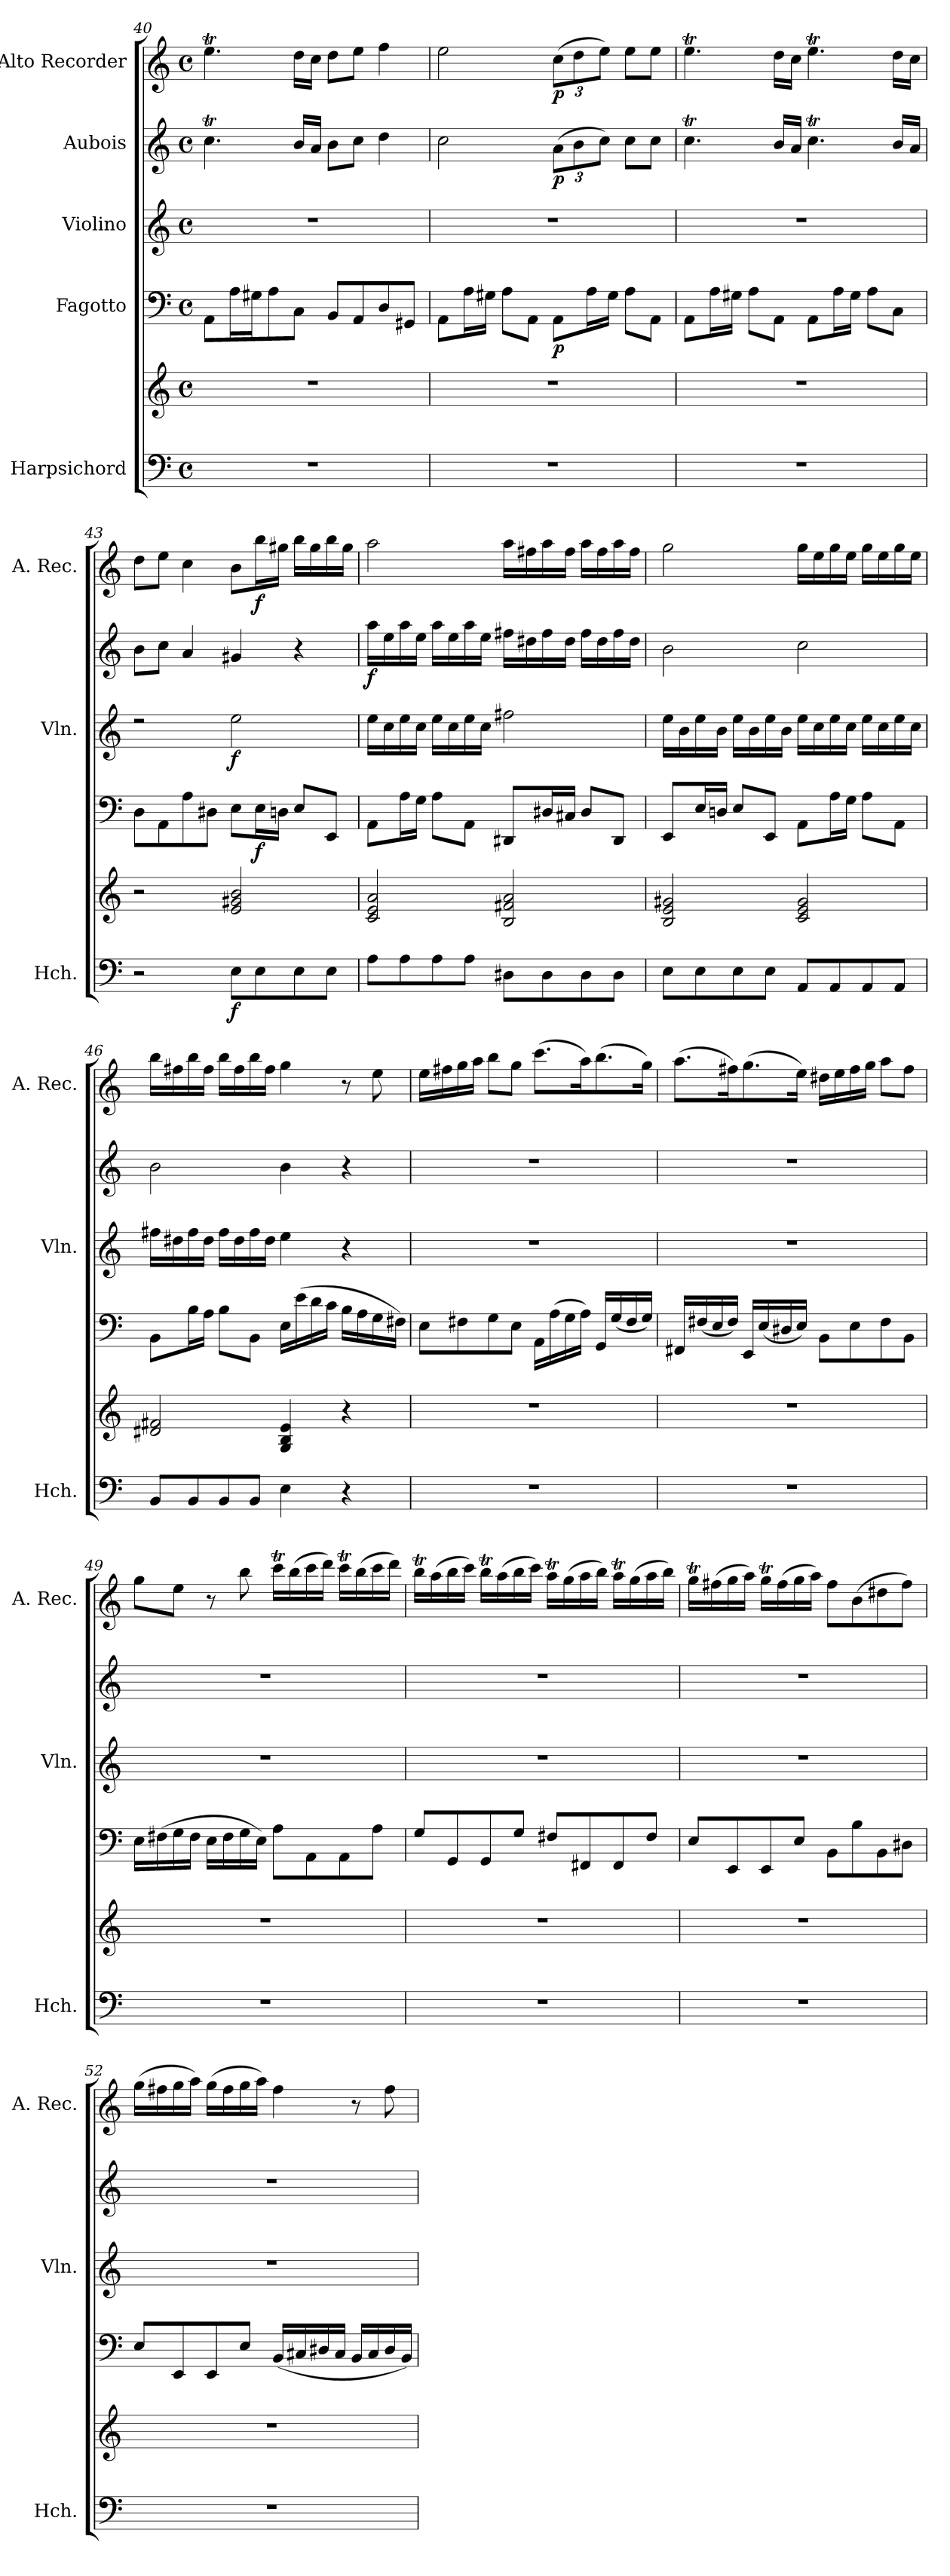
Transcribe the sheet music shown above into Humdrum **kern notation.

**kern	**kern	**dynam	**kern	**dynam	**kern	**dynam	**kern	**dynam	**kern	**dynam
*part5	*part5	*part5	*part4	*part4	*part3	*part3	*part2	*part2	*part1	*part1
*staff6	*staff5	*staff5/6	*staff4	*staff4	*staff3	*staff3	*staff2	*staff2	*staff1	*staff1
*I"Harpsichord	*	*	*I"Fagotto	*	*I"Violino	*	*I"Aubois	*	*I"Alto Recorder	*
*I'Hch.	*	*	*	*	*I'Vln.	*	*	*	*I'A. Rec.	*
*clefF4	*clefG2	*	*clefF4	*	*clefG2	*	*clefG2	*	*clefG2	*
*k[]	*k[]	*	*k[]	*	*k[]	*	*k[]	*	*k[]	*
*M4/4	*M4/4	*	*M4/4	*	*M4/4	*	*M4/4	*	*M4/4	*
*met(c)	*met(c)	*	*met(c)	*	*met(c)	*	*met(c)	*	*met(c)	*
=40	=40	=40	=40	=40	=40	=40	=40	=40	=40	=40
1r	1r	.	8AA\L	.	1r	.	4.ccT\	.	4.eet\	.
.	.	.	16A\L	.	.	.	.	.	.	.
.	.	.	16G#X\J	.	.	.	.	.	.	.
.	.	.	8A\	.	.	.	.	.	.	.
.	.	.	8C\J	.	.	.	16b/LL	.	16dd\LL	.
.	.	.	.	.	.	.	16a/JJ	.	16cc\JJ	.
.	.	.	8BB/L	.	.	.	8b\L	.	8dd\L	.
.	.	.	8AA/	.	.	.	8cc\J	.	8ee\J	.
.	.	.	8D/	.	.	.	4dd\	.	4ff\	.
.	.	.	8GG#X/J	.	.	.	.	.	.	.
=41	=41	=41	=41	=41	=41	=41	=41	=41	=41	=41
1r	1r	.	8AA\L	.	1r	.	2cc\	.	2ee\	.
.	.	.	16A\L	.	.	.	.	.	.	.
.	.	.	16G#X\JJ	.	.	.	.	.	.	.
.	.	.	8A\L	.	.	.	.	.	.	.
.	.	.	8AA\J	.	.	.	.	.	.	.
*	*	*	*	*	*	*	*Xbrackettup	*	*Xbrackettup	*
!	!	!	!	!LO:DY:b	!	!	!	!LO:DY:b	!	!LO:DY:b
.	.	.	8AA\L	p	.	.	(>12a\L	p	(>12cc\L	p
.	.	.	.	.	.	.	12b\	.	12dd\	.
.	.	.	16A\L	.	.	.	.	.	.	.
.	.	.	.	.	.	.	12cc\J)	.	12ee\J)	.
.	.	.	16G#\JJ	.	.	.	.	.	.	.
.	.	.	8A\L	.	.	.	8cc\L	.	8ee\L	.
.	.	.	8AA\J	.	.	.	8cc\J	.	8ee\J	.
=42	=42	=42	=42	=42	=42	=42	=42	=42	=42	=42
1r	1r	.	8AA\L	.	1r	.	4.ccT\	.	4.eet\	.
.	.	.	16A\L	.	.	.	.	.	.	.
.	.	.	16G#X\JJ	.	.	.	.	.	.	.
.	.	.	8A\L	.	.	.	.	.	.	.
.	.	.	8AA\J	.	.	.	16b/LL	.	16dd\LL	.
.	.	.	.	.	.	.	16a/JJ	.	16cc\JJ	.
.	.	.	8AA\L	.	.	.	4.ccT\	.	4.eet\	.
.	.	.	16A\L	.	.	.	.	.	.	.
.	.	.	16G#\JJ	.	.	.	.	.	.	.
.	.	.	8A\L	.	.	.	.	.	.	.
.	.	.	8C\J	.	.	.	16b/LL	.	16dd\LL	.
.	.	.	.	.	.	.	16a/JJ	.	16cc\JJ	.
!!LO:PB:g=z
=43	=43	=43	=43	=43	=43	=43	=43	=43	=43	=43
2r	2r	.	8D\L	.	2rdd	.	8b\L	.	8dd\L	.
.	.	.	8AA\	.	.	.	8cc\J	.	8ee\J	.
.	.	.	8A\	.	.	.	4a/	.	4cc\	.
.	.	.	8D#X\J	.	.	.	.	.	.	.
!	!	!LO:DY:b=2	!	!	!	!LO:DY:b	!	!	!	!
8E\L	2e/ 2g#X/ 2b/	f	8E\L	.	2ee\	f	4g#X/	.	8b\L	.
!	!	!	!	!LO:DY:b	!	!	!	!	!	!LO:DY:b
8E\	.	.	16E\L	f	.	.	.	.	16bb\L	f
.	.	.	16Dn\JJ	.	.	.	.	.	16gg#X\JJ	.
8E\	.	.	8E/L	.	.	.	4r	.	16bb\LL	.
.	.	.	.	.	.	.	.	.	16gg#\	.
8E\J	.	.	8EE/J	.	.	.	.	.	16bb\	.
.	.	.	.	.	.	.	.	.	16gg#\JJ	.
=44	=44	=44	=44	=44	=44	=44	=44	=44	=44	=44
!	!	!	!	!	!	!	!	!LO:DY:b	!	!
8A\L	2c/ 2e/ 2a/	.	8AA\L	.	16ee\LL	.	16aa\LL	f	2aa\	.
.	.	.	.	.	16cc\	.	16ee\	.	.	.
8A\	.	.	16A\L	.	16ee\	.	16aa\	.	.	.
.	.	.	16G\JJ	.	16cc\JJ	.	16ee\JJ	.	.	.
8A\	.	.	8A\L	.	16ee\LL	.	16aa\LL	.	.	.
.	.	.	.	.	16cc\	.	16ee\	.	.	.
8A\J	.	.	8AA\J	.	16ee\	.	16aa\	.	.	.
.	.	.	.	.	16cc\JJ	.	16ee\JJ	.	.	.
8D#X\L	2B/ 2f#X/ 2a/	.	8DD#X/L	.	2ff#X\	.	16ff#X\LL	.	16aa\LL	.
.	.	.	.	.	.	.	16dd#X\	.	16ff#X\	.
8D#\	.	.	16D#X/L	.	.	.	16ff#\	.	16aa\	.
.	.	.	16C#X/JJ	.	.	.	16dd#\JJ	.	16ff#\JJ	.
8D#\	.	.	8D#/L	.	.	.	16ff#\LL	.	16aa\LL	.
.	.	.	.	.	.	.	16dd#\	.	16ff#\	.
8D#\J	.	.	8DD#/J	.	.	.	16ff#\	.	16aa\	.
.	.	.	.	.	.	.	16dd#\JJ	.	16ff#\JJ	.
=45	=45	=45	=45	=45	=45	=45	=45	=45	=45	=45
8E\L	2B/ 2e/ 2g#X/	.	8EE/L	.	16ee\LL	.	2b\	.	2gg\	.
.	.	.	.	.	16b\	.	.	.	.	.
8E\	.	.	16E/L	.	16ee\	.	.	.	.	.
.	.	.	16Dn/JJ	.	16b\JJ	.	.	.	.	.
8E\	.	.	8E/L	.	16ee\LL	.	.	.	.	.
.	.	.	.	.	16b\	.	.	.	.	.
8E\J	.	.	8EE/J	.	16ee\	.	.	.	.	.
.	.	.	.	.	16b\JJ	.	.	.	.	.
8AA/L	2c/ 2e/ 2g#/	.	8AA\L	.	16ee\LL	.	2cc\	.	16gg\LL	.
.	.	.	.	.	16cc\	.	.	.	16ee\	.
8AA/	.	.	16A\L	.	16ee\	.	.	.	16gg\	.
.	.	.	16G\JJ	.	16cc\JJ	.	.	.	16ee\JJ	.
8AA/	.	.	8A\L	.	16ee\LL	.	.	.	16gg\LL	.
.	.	.	.	.	16cc\	.	.	.	16ee\	.
8AA/J	.	.	8AA\J	.	16ee\	.	.	.	16gg\	.
.	.	.	.	.	16cc\JJ	.	.	.	16ee\JJ	.
=46	=46	=46	=46	=46	=46	=46	=46	=46	=46	=46
8BB/L	2d#X/ 2f#X/	.	8BB\L	.	16ff#X\LL	.	2b\	.	16bb\LL	.
.	.	.	.	.	16dd#X\	.	.	.	16ff#X\	.
8BB/	.	.	16B\L	.	16ff#\	.	.	.	16bb\	.
.	.	.	16A\JJ	.	16dd#\JJ	.	.	.	16ff#\JJ	.
8BB/	.	.	8B\L	.	16ff#\LL	.	.	.	16bb\LL	.
.	.	.	.	.	16dd#\	.	.	.	16ff#\	.
8BB/J	.	.	8BB\J	.	16ff#\	.	.	.	16bb\	.
.	.	.	.	.	16dd#\JJ	.	.	.	16ff#\JJ	.
4E\	4G/ 4B/ 4e/	.	16E\LL	.	4ee\	.	4b\	.	4gg\	.
.	.	.	(16e\	.	.	.	.	.	.	.
.	.	.	16d\	.	.	.	.	.	.	.
.	.	.	16c\JJ	.	.	.	.	.	.	.
4r	4r	.	16B\LL	.	4r	.	4r	.	8r	.
.	.	.	16A\	.	.	.	.	.	.	.
.	.	.	16G\	.	.	.	.	.	8ee\	.
.	.	.	16F#X\JJ)	.	.	.	.	.	.	.
=47	=47	=47	=47	=47	=47	=47	=47	=47	=47	=47
1r	1r	.	8E\L	.	1r	.	1r	.	16ee\LL	.
.	.	.	.	.	.	.	.	.	16ff#X\	.
.	.	.	8F#X\	.	.	.	.	.	16gg\	.
.	.	.	.	.	.	.	.	.	16aa\JJ	.
.	.	.	8G\	.	.	.	.	.	8bb\L	.
.	.	.	8E\J	.	.	.	.	.	8gg\J	.
.	.	.	16AA\LL	.	.	.	.	.	(>8.ccc\L	.
.	.	.	(16A\	.	.	.	.	.	.	.
.	.	.	16G\	.	.	.	.	.	.	.
.	.	.	16A\JJ)	.	.	.	.	.	16aa\K)	.
.	.	.	16GG/LL	.	.	.	.	.	(>8.bb\	.
.	.	.	(16G/	.	.	.	.	.	.	.
.	.	.	16F#/	.	.	.	.	.	.	.
.	.	.	16G/JJ)	.	.	.	.	.	16gg\Jk)	.
!!LO:LB:g=z
=48	=48	=48	=48	=48	=48	=48	=48	=48	=48	=48
1r	1r	.	16FF#X/LL	.	1r	.	1r	.	(>8.aa\L	.
.	.	.	(16F#X/	.	.	.	.	.	.	.
.	.	.	16E/	.	.	.	.	.	.	.
.	.	.	16F#/JJ)	.	.	.	.	.	16ff#X\K)	.
.	.	.	16EE/LL	.	.	.	.	.	(>8.gg\	.
.	.	.	(16E/	.	.	.	.	.	.	.
.	.	.	16D#X/	.	.	.	.	.	.	.
.	.	.	16E/JJ)	.	.	.	.	.	16ee\Jk)	.
.	.	.	8BB\L	.	.	.	.	.	16dd#X\LL	.
.	.	.	.	.	.	.	.	.	16ee\	.
.	.	.	8E\	.	.	.	.	.	16ff#\	.
.	.	.	.	.	.	.	.	.	16gg\JJ	.
.	.	.	8F#\	.	.	.	.	.	8aa\L	.
.	.	.	8BB\J	.	.	.	.	.	8ff#\J	.
=49	=49	=49	=49	=49	=49	=49	=49	=49	=49	=49
1r	1r	.	16E\LL	.	1r	.	1r	.	8gg\L	.
.	.	.	(16F#X\	.	.	.	.	.	.	.
.	.	.	16G\	.	.	.	.	.	8ee\J	.
.	.	.	16F#\JJ	.	.	.	.	.	.	.
.	.	.	16E\LL	.	.	.	.	.	8r	.
.	.	.	16F#\	.	.	.	.	.	.	.
.	.	.	16G\	.	.	.	.	.	8bb\	.
.	.	.	16E\JJ)	.	.	.	.	.	.	.
.	.	.	8A\L	.	.	.	.	.	16cccT\LL	.
.	.	.	.	.	.	.	.	.	(16bb\	.
.	.	.	8AA\	.	.	.	.	.	16ccc\	.
.	.	.	.	.	.	.	.	.	16ddd\JJ)	.
.	.	.	8AA\	.	.	.	.	.	16cccT\LL	.
.	.	.	.	.	.	.	.	.	(16bb\	.
.	.	.	8A\J	.	.	.	.	.	16ccc\	.
.	.	.	.	.	.	.	.	.	16ddd\JJ)	.
=50	=50	=50	=50	=50	=50	=50	=50	=50	=50	=50
1r	1r	.	8G/L	.	1r	.	1r	.	16bbt\LL	.
.	.	.	.	.	.	.	.	.	(16aa\	.
.	.	.	8GG/	.	.	.	.	.	16bb\	.
.	.	.	.	.	.	.	.	.	16ccc\JJ)	.
.	.	.	8GG/	.	.	.	.	.	16bbt\LL	.
.	.	.	.	.	.	.	.	.	(16aa\	.
.	.	.	8G/J	.	.	.	.	.	16bb\	.
.	.	.	.	.	.	.	.	.	16ccc\JJ)	.
.	.	.	8F#X/L	.	.	.	.	.	16aaT\LL	.
.	.	.	.	.	.	.	.	.	(16gg\	.
.	.	.	8FF#X/	.	.	.	.	.	16aa\	.
.	.	.	.	.	.	.	.	.	16bb\JJ)	.
.	.	.	8FF#/	.	.	.	.	.	16aaT\LL	.
.	.	.	.	.	.	.	.	.	(16gg\	.
.	.	.	8F#/J	.	.	.	.	.	16aa\	.
.	.	.	.	.	.	.	.	.	16bb\JJ)	.
=51	=51	=51	=51	=51	=51	=51	=51	=51	=51	=51
1r	1r	.	8E/L	.	1r	.	1r	.	16ggT\LL	.
.	.	.	.	.	.	.	.	.	(16ff#X\	.
.	.	.	8EE/	.	.	.	.	.	16gg\	.
.	.	.	.	.	.	.	.	.	16aa\JJ)	.
.	.	.	8EE/	.	.	.	.	.	16ggT\LL	.
.	.	.	.	.	.	.	.	.	(16ff#\	.
.	.	.	8E/J	.	.	.	.	.	16gg\	.
.	.	.	.	.	.	.	.	.	16aa\JJ)	.
.	.	.	8BB\L	.	.	.	.	.	8ff#\L	.
.	.	.	8B\	.	.	.	.	.	(>8b\	.
.	.	.	8BB\	.	.	.	.	.	8dd#X\	.
.	.	.	8D#X\J	.	.	.	.	.	8ff#\J)	.
!!LO:LB:g=z
=52	=52	=52	=52	=52	=52	=52	=52	=52	=52	=52
1r	1r	.	8E/L	.	1r	.	1r	.	(16gg\LL	.
.	.	.	.	.	.	.	.	.	16ff#X\	.
.	.	.	8EE/	.	.	.	.	.	16gg\	.
.	.	.	.	.	.	.	.	.	16aa\JJ)	.
.	.	.	8EE/	.	.	.	.	.	(16gg\LL	.
.	.	.	.	.	.	.	.	.	16ff#\	.
.	.	.	8E/J	.	.	.	.	.	16gg\	.
.	.	.	.	.	.	.	.	.	16aa\JJ)	.
.	.	.	(16BB/LL	.	.	.	.	.	4ff#\	.
.	.	.	16C#X/	.	.	.	.	.	.	.
.	.	.	16D#X/	.	.	.	.	.	.	.
.	.	.	16C#/JJ	.	.	.	.	.	.	.
.	.	.	16BB/LL	.	.	.	.	.	8r	.
.	.	.	16C#/	.	.	.	.	.	.	.
.	.	.	16D#/	.	.	.	.	.	8ff#\	.
.	.	.	16BB/JJ)	.	.	.	.	.	.	.
=	=	=	=	=	=	=	=	=	=	=
*-	*-	*-	*-	*-	*-	*-	*-	*-	*-	*-
